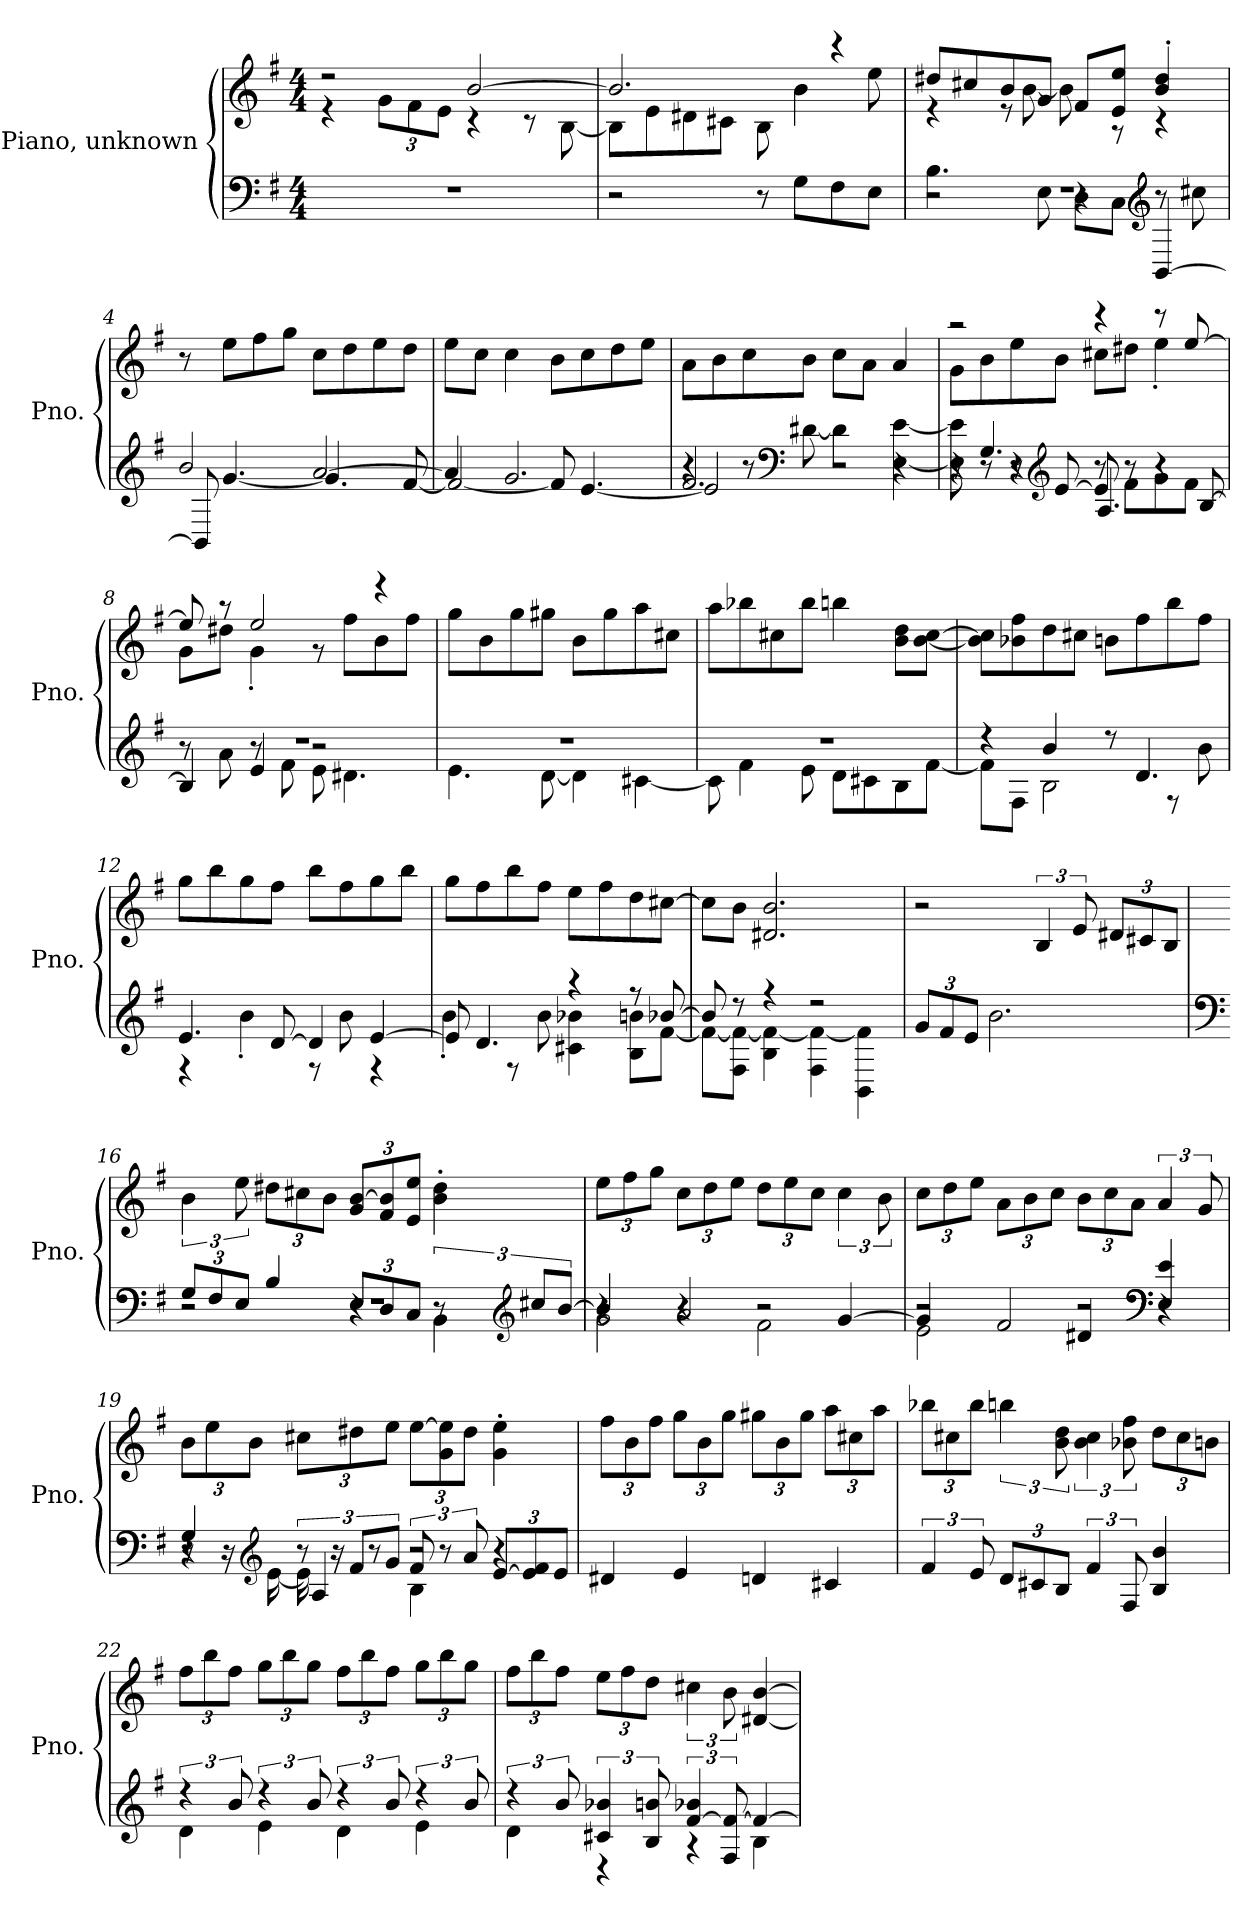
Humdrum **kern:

**kern	**kern
*part1	*part1
*staff2	*staff1
*I"Piano, unknown	*
*I'Pno.	*
*clefF4	*clefG2
*k[f#]	*k[f#]
*M4/4	*M4/4
*MM120	*MM120
=1	=1
*	*^
1r	2r	4r
*	*	*Xbrackettup
.	.	12g\L
.	.	12f#\
.	.	12e\J
.	[2b/	4r
.	.	8r
.	.	[8B\
=2	=2	=2
2r	2.b/]	8B\L]
.	.	8e\
.	.	8d#X\
.	.	8c#X\J
8r	.	8B\
8G\L	.	4b\
8F#\	4r	.
8E\J	.	8ee\
=3	=3	=3
*^	*	*
*	*^	*	*
1r	4.B\	2r	8dd#X/L	4r
.	.	.	8cc#X/	.
.	.	.	8b/	8r
.	8E\	.	8g/J	[8b\
.	8D\L	4r	8f#/L	8b\]
.	8C\J	.	8e/ 8ee/J	8r
*clefG2	*	*	*	*
.	8r	[4BB/	4b/' 4dd#/'	4r
.	8cc#X\	.	.	.
*	*v	*v	*	*
*	*	*v	*v
=4	=4	=4
2b/	8BB/]	8r
.	[4.g/	8ee\L
.	.	8ff#\
.	.	8gg\J
[2a/	4.g/]	8cc\L
.	.	8dd\
.	.	8ee\
.	[8f#/	8dd\J
!!LO:LB:g=z
=5	=5	=5
4a/]	2f#/_	8ee\L
.	.	8cc\J
2.g/	.	4cc\
.	8f#/]	8b\L
.	[4.e/	8cc\
.	.	8dd\
.	.	8ee\J
=6	=6	=6
*	*^	*
2.f#/	4r	2e/]	8a\L
.	.	.	8b\
.	8r	.	8cc\
*clefF4	*	*	*
.	[8d#X\	.	8b\J
.	4d#\]	2r	8cc\L
.	.	.	8a\J
4r	[4E\ [4e\	.	4a/
=7	=7	=7	=7
*	*	*	*^
4r	8E\] 8e\]	8r	2r	8g\L
.	8r	4.G/	.	8b\
8r	4r	.	.	8ee\
*clefG2	*	*	*	*
[8e/	.	.	.	8b\J
8e/]	8r	4.A/	4r	8cc#X\L
8r	8f#\L	.	.	8dd#X\J
4r	8g\	.	8r	4ee'\
.	8f#\J	[8B/	[8ee/	.
=8	=8	=8	=8	=8
1r	8r	4B/]	8ee/]	8g\L
.	8a\	.	8r	8dd#X\J
.	8r	4e/	2ee/	4g'\
.	8f#\	.	.	.
.	8e\	2r	.	8r
.	4.d#X\	.	.	8ff#\L
.	.	.	4r	8b\
.	.	.	.	8ff#\J
*	*v	*v	*	*
*	*	*v	*v
!!LO:LB:g=z
=9	=9	=9
1r	4.e\	8gg\L
.	.	8b\
.	.	8gg\
.	[8d\	8gg#X\J
.	4d\]	8b\L
.	.	8gg#\
.	[4c#X\	8aa\
.	.	8cc#X\J
=10	=10	=10
1r	8c#\]	8aa\L
.	4f#\	8bb-X\
.	.	8cc#X\
.	8e\	8bb-\J
.	8d\L	4bbn\
.	8c#X\	.
.	8B\	8b\ 8dd\L
.	[8f#\J	[8b\ [8cc#\J
=11	=11	=11
4r	8f#\L]	8b\] 8cc#\]L
.	8F#\J	8b-X\ 8ff#\
4b/	2B\	8dd\
.	.	8cc#X\J
8r	.	8bn\L
4.d/	.	8ff#\
.	8r	8bb\
.	8b\	8ff#\J
!!LO:LB:g=z
=12	=12	=12
4.e/	4r	8gg\L
.	.	8bb\
.	4b'\	8gg\
[8d/	.	8ff#\J
4d/]	8r	8bb\L
.	8b\	8ff#\
[4e/	4r	8gg\
.	.	8bb\J
=13	=13	=13
8e/]	4b'\	8gg\L
4.d/	.	8ff#\
.	8r	8bb\
.	8b\	8ff#\J
4r	4c#X\ 4b-X\	8ee\L
.	.	8ff#\
8r	8B\ 8bn\L	8dd\
[8b-X/	[8f#\J	[8cc#X\J
=14	=14	=14
8b-/]	8f#\L_	8cc#\L]
8r	8F#\ 8f#\_J	8b\J
4r	4B\ 4f#\_	2.d#X/ 2.b/
2r	4F#\ 4f#\_	.
.	4BB\ 4f#\]	.
*v	*v	*
=15	=15
*Xbrackettup	*
12g/L	2r
12f#/	.
12e/J	.
2.b\	.
*	*brackettup
.	6B/
.	12e/
*	*Xbrackettup
.	12d#X/L
.	12c#X/
.	12B/J
!!LO:LB:g=z
=16	=16
*clefF4	*
*^	*
*	*^	*
*	*	*	*brackettup
1r	2r	12G/L	6b\
.	.	12F#/	.
.	.	12E/J	12ee\
*	*	*	*Xbrackettup
.	.	4B/	12dd#X\L
.	.	.	12cc#X\
.	.	.	12b\J
.	4r	12E/L	12g/ [12b/L
.	.	12D/	12f#/ 12b/]
.	.	12C/J	12e/ 12ee/J
*	*	*brackettup	*
.	4BB\	12r	4b\' 4dd#\'
*clefG2	*	*	*
.	.	12cc#X/L	.
.	.	[12b/J	.
=17	=17	=17	=17
4r	2g\	4b/]	12ee\L
.	.	.	12ff#\
.	.	.	12gg\J
2a/	.	4r	12cc\L
.	.	.	12dd\
.	.	.	12ee\J
.	2f#\	2r	12dd\L
.	.	.	12ee\
.	.	.	12cc\J
*	*	*	*brackettup
[4g/	.	.	6cc\
.	.	.	12b\
=18	=18	=18	=18
*	*	*	*Xbrackettup
4g/]	2e\	2r	12cc\L
.	.	.	12dd\
.	.	.	12ee\J
2f#/	.	.	12a\L
.	.	.	12b\
.	.	.	12cc\J
.	2r	4d#X/	12b\L
.	.	.	12cc\
.	.	.	12a\J
*clefF4	*	*	*
*	*	*	*brackettup
4r	.	4E/ 4e/	6a/
.	.	.	12g/
!!LO:LB:g=z
=19	=19	=19	=19
*	*	*	*Xbrackettup
4G/	8r	4r	12b\L
.	.	.	12ee\
.	16r	.	.
.	.	.	12b\J
*clefG2	*	*	*
.	[16e\	.	.
12r	16e\]	4A/	12cc#X\L
.	16r	.	.
12f#/L	.	.	12dd#X\
.	8r	.	.
12g/J	.	.	12ee\J
12f#/	4B\	2r	[12ee\L
12r	.	.	12g\ 12ee\]
12a/	.	.	12dd#\J
*Xbrackettup	*	*	*
[12e/L	4r	.	4g\' 4ee\'
12e/] 12f#/	.	.	.
12e/J	.	.	.
*v	*v	*v	*
=20	=20
4d#X/	12ff#\L
.	12b\
.	12ff#\J
4e/	12gg\L
.	12b\
.	12gg\J
4dn/	12gg#X\L
.	12b\
.	12gg#\J
4c#X/	12aa\L
.	12cc#X\
.	12aa\J
!!LO:PB:g=z
=21	=21
*brackettup	*
6f#/	12bb-X\L
.	12cc#X\
12e/	12bb-\J
*Xbrackettup	*brackettup
12d/L	6bbn\
12c#X/	.
12B/J	12b\ 12dd\
*brackettup	*
6f#/	6b\ 6cc#\
12F#/	12b-X\ 12ff#\
*	*Xbrackettup
4B/ 4b/	12dd\L
.	12cc#\
.	12bn\J
=22	=22
*^	*
6r	4d\	12ff#\L
.	.	12bb\
12b/	.	12ff#\J
6r	4e\	12gg\L
.	.	12bb\
12b/	.	12gg\J
6r	4d\	12ff#\L
.	.	12bb\
12b/	.	12ff#\J
6r	4e\	12gg\L
.	.	12bb\
12b/	.	12gg\J
!!LO:LB:g=z
=23	=23	=23
6r	4d\	12ff#\L
.	.	12bb\
12b/	.	12ff#\J
6c#X/ 6b-X/	4r	12ee\L
.	.	12ff#\
12B/ 12bn/	.	12dd\J
*	*	*brackettup
[6f#/ 6b-X/	4r	6cc#X\
12F#/ 12f#/_	.	12b\
4f#/_	4B\	[4d#X/ [4b/
*v	*v	*
=	=
*-	*-
